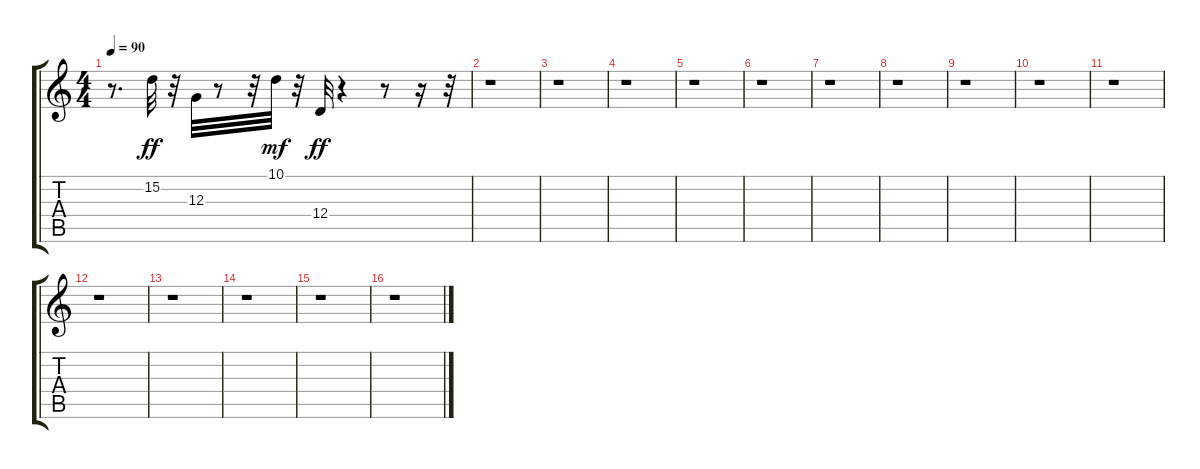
\track "" {instrument fx4atmosphere}
\staff {score tabs}
\tuning (E4 B3 G3 D3 A2 E2) {hide}
\ts (4 4)
\tempo 90
\clef g2
\ks c
r.8{d dy ff} 15.2.32 r.32 12.3.32 r.8 r.32 10.1.32{dy mf} r.32 12.4.32{dy ff} r.4 r.8 r.16 r.32 |
r.1 |
r.1 |
r.1 |
r.1 |
r.1 |
r.1 |
r.1 |
r.1 |
r.1 |
r.1 |
r.1 |
r.1 |
r.1 |
r.1 |
r.1
